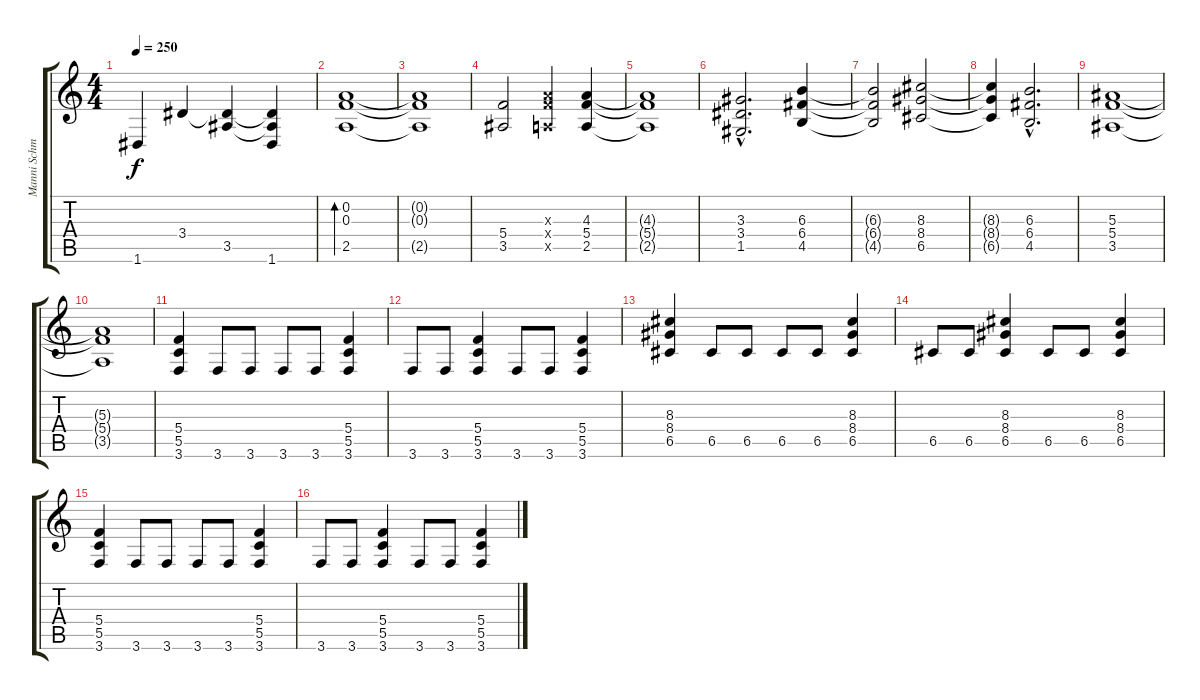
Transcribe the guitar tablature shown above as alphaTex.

\track ("Manni Schmidt (Rítmica)" "Manni Schm") {instrument distortionguitar}
\staff {score tabs}
\tuning (D4 A3 F3 C3 G2 D2) {hide}
\ts (4 4)
\tempo 250
\clef g2
\ks c
1.6.4{dy f} 3.4.4 (3.4{t} 3.5).4 (3.4{t} 3.5{t} 1.6).4 |
(0.2 0.3 2.5).1{bd 480} |
(0.2{t} 0.3{t} 2.5{t}).1 |
(5.4 3.5).2 (4.3{x} 5.4{x} 2.5{x}).4 (4.3 5.4 2.5).4 |
(4.3{t} 5.4{t} 2.5{t}).1 |
(3.3{hac} 3.4{hac} 1.5{hac}).2{d} (6.3 6.4 4.5).4 |
(6.3{t} 6.4{t} 4.5{t}).2 (8.3 8.4 6.5).2 |
(8.3{t} 8.4{t} 6.5{t}).4 (6.3{hac} 6.4{hac} 4.5{hac}).2{d} |
(5.3 5.4 3.5).1 |
(5.3{t} 5.4{t} 3.5{t}).1 |
(5.4 5.5 3.6).4 3.6.8 3.6.8 3.6.8 3.6.8 (5.4 5.5 3.6).4 |
3.6.8 3.6.8 (5.4 5.5 3.6).4 3.6.8 3.6.8 (5.4 5.5 3.6).4 |
(8.3 8.4 6.5).4 6.5.8 6.5.8 6.5.8 6.5.8 (8.3 8.4 6.5).4 |
6.5.8 6.5.8 (8.3 8.4 6.5).4 6.5.8 6.5.8 (8.3 8.4 6.5).4 |
(5.4 5.5 3.6).4 3.6.8 3.6.8 3.6.8 3.6.8 (5.4 5.5 3.6).4 |
3.6.8 3.6.8 (5.4 5.5 3.6).4 3.6.8 3.6.8 (5.4 5.5 3.6).4
